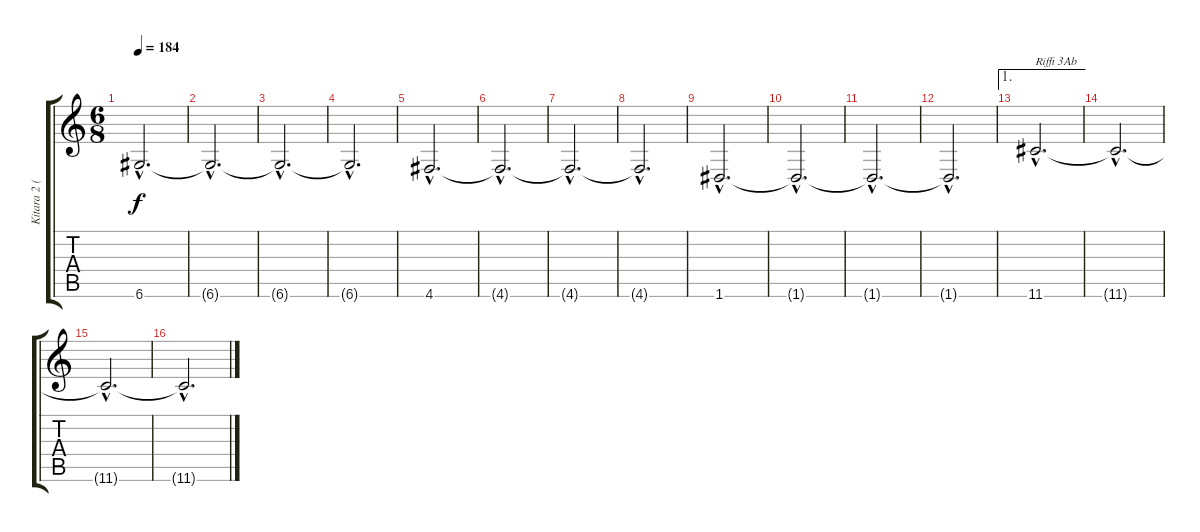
\track ("Kitara 2 (Tuomo)" "Kitara 2 (") {instrument distortionguitar}
\staff {score tabs}
\tuning (E4 B3 G3 D3 A2 D2) {hide}
\ts (6 8)
\tempo 184
\clef g2
\ks c
6.6{hac}.2{d dy f} |
6.6{hac t}.2{d} |
6.6{hac t}.2{d} |
6.6{hac t}.2{d} |
4.6{hac}.2{d} |
4.6{hac t}.2{d} |
4.6{hac t}.2{d} |
4.6{hac t}.2{d} |
1.6{hac}.2{d} |
1.6{hac t}.2{d} |
1.6{hac t}.2{d} |
1.6{hac t}.2{d} |
\ae 1
11.6{hac}.2{d txt "Riffi 3Ab"} |
11.6{hac t}.2{d} |
11.6{hac t}.2{d} |
11.6{hac t}.2{d}
